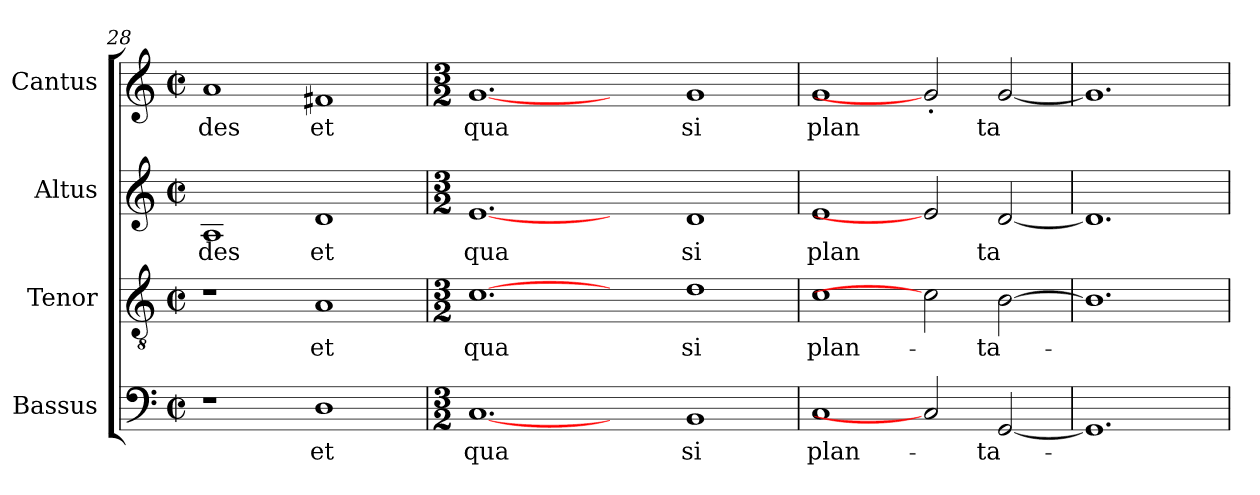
**kern	**text	**kern	**text	**kern	**text	**kern	**text
*part4	*part4	*part3	*part3	*part2	*part2	*part1	*part1
*staff4	*staff4	*staff3	*staff3	*staff2	*staff2	*staff1	*staff1
*I"Bassus	*	*I"Tenor	*	*I"Altus	*	*I"Cantus	*
*clefF4	*	*clefGv2	*	*clefG2	*	*clefG2	*
*k[]	*	*k[]	*	*k[]	*	*k[]	*
*C:	*	*C:	*	*C:	*	*C:	*
*M2/2	*	*M2/2	*	*M2/2	*	*M2/2	*
*met(c|)	*	*met(c|)	*	*met(c|)	*	*met(c|)	*
=28	=28	=28	=28	=28	=28	=28	=28
!	!	!	!	!	!LO:LY:b:cj	!	!LO:LY:b
1r	.	1r	.	1A	des	1a	des
!	!LO:LY:b	!	!LO:LY:b	!	!LO:LY:b:cj	!	!LO:LY:b
1D	et	1A	et	1d	et	1f#X	et
=29	=29	=29	=29	=29	=29	=29	=29
*M3/2	*	*M3/2	*	*M3/2	*	*M3/2	*
!	!LO:LY:b	!	!LO:LY:b	!	!LO:LY:b:cj	!	!LO:LY:b
[1.C	qua	[1.c	qua	[1.e	qua	[1.g	qua
2ryy	.	2ryy	.	2ryy	.	2ryy	.
!	!LO:LY:b	!	!LO:LY:b	!	!LO:LY:b:cj	!	!LO:LY:b
1BB	si	1d	si	1d	si	1g	si
!!LO:PB:g=z
=30	=30	=30	=30	=30	=30	=30	=30
!	!LO:LY:b	!	!LO:LY:b	!	!LO:LY:b:cj	!	!LO:LY:b
1C	plan-	1c	plan-	1e	plan	1g	plan
2C]	.	2c]	.	2e]	.	2g'>]	.
!	!LO:LY:b	!	!LO:LY:b	!	!LO:LY:b:cj	!	!LO:LY:b
[2GG	-ta-	[2B	-ta-	[2d	ta	[2g	ta
=31	=31	=31	=31	=31	=31	=31	=31
1.GG]	.	1.B]	.	1.d]	.	1.g]	.
=	=	=	=	=	=	=	=
*-	*-	*-	*-	*-	*-	*-	*-
